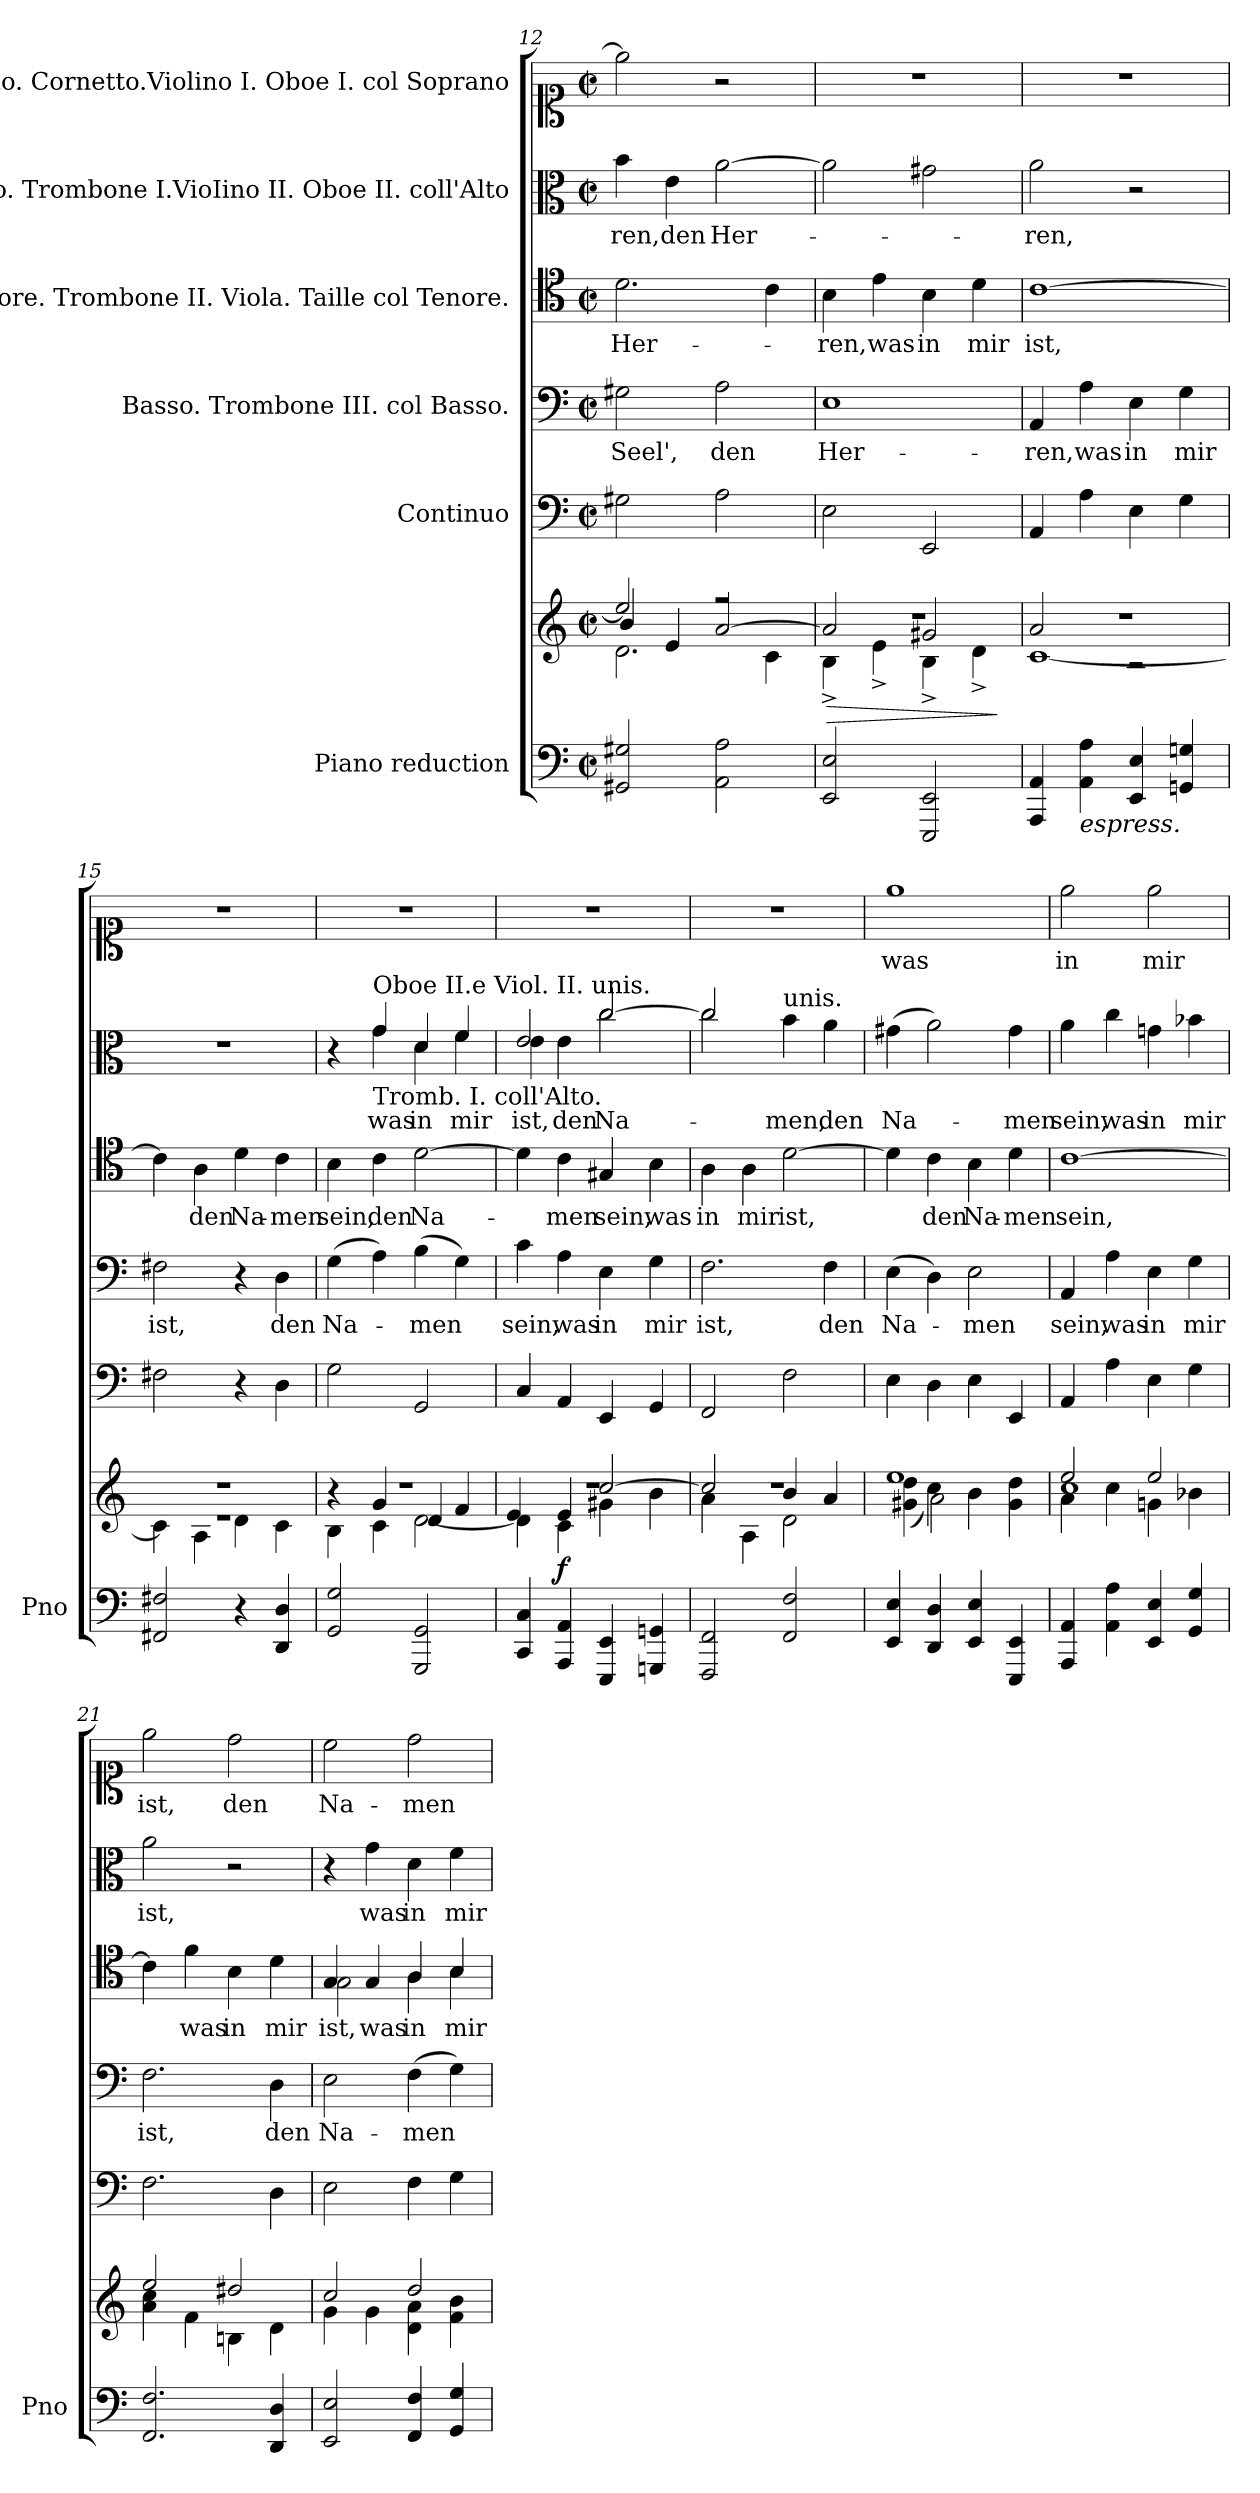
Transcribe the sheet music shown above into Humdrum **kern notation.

**kern	**kern	**dynam	**kern	**kern	**text	**kern	**text	**kern	**text	**kern	**text
*part6	*part6	*part6	*part5	*part4	*part4	*part3	*part3	*part2	*part2	*part1	*part1
*staff7	*staff6	*staff6/7	*staff5	*staff4	*staff4	*staff3	*staff3	*staff2	*staff2	*staff1	*staff1
*I"Piano reduction	*	*	*I"Continuo	*I"Basso. Trombone III. col Basso.	*	*I"Tenore.  Trombone II. Viola. Taille col Tenore.	*	*I"Alto. Trombone I.VioIino II. Oboe II. coll'Alto	*	*I"Soprano. Cornetto.Violino I. Oboe I. col Soprano	*
*I'Pno	*	*	*	*	*	*	*	*	*	*	*
*clefF4	*clefG2	*	*clefF4	*clefF4	*	*clefC4	*	*clefC3	*	*clefC1	*
*k[]	*k[]	*	*k[]	*k[]	*	*k[]	*	*k[]	*	*k[]	*
*M2/2	*M2/2	*	*M2/2	*M2/2	*	*M2/2	*	*M2/2	*	*M2/2	*
*met(c|)	*met(c|)	*	*met(c|)	*met(c|)	*	*met(c|)	*	*met(c|)	*	*met(c|)	*
=12	=12	=12	=12	=12	=12	=12	=12	=12	=12	=12	=12
*	*^	*	*	*	*	*	*	*	*	*	*
*	*	*^	*	*	*	*	*	*	*	*	*	*
!	!	!	!	!	!	!	!LO:LY:b	!	!LO:LY:b	!	!LO:LY:b	!	!
2GG#X/ 2G#X/	2ee/]	2.d\	4b/	.	2G#X\	2G#X\	Seel',	2.d\	Her-	4b\	-ren,	2ee\]	.
!	!	!	!	!	!	!	!	!	!	!	!LO:LY:b	!	!
.	.	.	4e/	.	.	.	.	.	.	4e\	den	.	.
!	!	!	!	!	!	!	!LO:LY:b	!	!	!	!LO:LY:b	!	!
2AA\ 2A\	2rff	.	[2a/	.	2A\	2A\	den	.	.	[2a\	Her-	2r	.
.	.	4c\	.	.	.	.	.	4c\	.	.	.	.	.
=13	=13	=13	=13	=13	=13	=13	=13	=13	=13	=13	=13	=13	=13
!	!	!	!	!LO:HP:b	!	!	!LO:LY:b	!	!LO:LY:b	!	!	!	!
2EE/ 2E/	1r	4B^\	2a/]	>	2E\	1E	Her-	4B\	-ren,	2a\]	.	1r	.
!	!	!	!	!	!	!	!	!	!LO:LY:b	!	!	!	!
.	.	4e^\	.	.	.	.	.	4e\	was	.	.	.	.
!	!	!	!	!	!	!	!	!	!LO:LY:b	!	!	!	!
2EEE/ 2EE/	.	4B^\	2g#X/	.	2EE/	.	.	4B\	in	2g#X\	.	.	.
!	!	!	!	!	!	!	!	!	!LO:LY:b	!	!	!	!
.	.	4d^\	.	.	.	.	.	4d\	mir	.	.	.	.
*	*v	*v	*v	*	*	*	*	*	*	*	*	*	*
.	.	]	.	.	.	.	.	.	.	.	.
!!LO:PB:g=z
=14	=14	=14	=14	=14	=14	=14	=14	=14	=14	=14	=14
*	*^	*	*	*	*	*	*	*	*	*	*
*	*	*^	*	*	*	*	*	*	*	*	*	*
!	!	!	!	!	!	!	!LO:LY:b	!	!LO:LY:b	!	!LO:LY:b	!	!
4AAA/ 4AA/	1r	[1c	2a/	.	4AA/	4AA/	-ren,	[1c	-ist,	2a\	-ren,	1r	.
!LO:TX:b:i:t=espress.	!	!	!	!	!	!	!	!	!	!	!	!	!
!	!	!	!	!	!	!	!LO:LY:b	!	!	!	!	!	!
4AA\ 4A\	.	.	.	.	4A\	4A\	was	.	.	.	.	.	.
!	!	!	!	!	!	!	!LO:LY:b	!	!	!	!	!	!
4EE/ 4E/	.	.	2rA	.	4E\	4E\	in	.	.	2r	.	.	.
!	!	!	!	!	!	!	!LO:LY:b	!	!	!	!	!	!
4GGn/ 4Gn/	.	.	.	.	4G\	4G\	mir	.	.	.	.	.	.
=15	=15	=15	=15	=15	=15	=15	=15	=15	=15	=15	=15	=15	=15
!	!	!	!	!	!	!	!LO:LY:b	!	!	!	!	!	!
2FF#X/ 2F#X/	1re	4c\]	1r	.	2F#X\	2F#X\	ist,	4c\]	.	1r	.	1r	.
!	!	!	!	!	!	!	!	!	!LO:LY:b	!	!	!	!
.	.	4A\	.	.	.	.	.	4A\	den	.	.	.	.
!	!	!	!	!	!	!	!	!	!LO:LY:b	!	!	!	!
4r	.	4d\	.	.	4r	4r	.	4d\	Na-	.	.	.	.
!	!	!	!	!	!	!	!LO:LY:b	!	!LO:LY:b	!	!	!	!
4DD/ 4D/	.	4c\	.	.	4D\	4D\	den	4c\	-men	.	.	.	.
=16	=16	=16	=16	=16	=16	=16	=16	=16	=16	=16	=16	=16	=16
!	!	!	!	!	!	!	!LO:LY:b	!	!LO:LY:b	!	!	!	!
*	*	*	*	*	*	*	*	*	*	*^	*	*	*
2GG/ 2G/	1r	4B\	4r	.	2G\	(>4G\	Na-	4B\	sein,	4r	4ryy	.	1r	.
!	!	!	!	!	!	!	!	!	!	!LO:TX:a:t=Oboe II.e Viol. II. unis.	!	!	!	!
!	!	!	!	!	!	!	!	!	!	!LO:TX:b:t=Tromb. I. coll'Alto.	!	!	!	!
!	!	!	!	!	!	!	!	!	!LO:LY:b	!	!	!LO:LY:b	!	!
.	.	4c\	4g/	.	.	4A\)	.	4c\	den	4g/	4g\	was	.	.
!	!	!	!	!	!	!	!LO:LY:b	!	!LO:LY:b	!	!	!LO:LY:b	!	!
2GGG/ 2GG/	.	[2d\	4d/	.	2GG/	(>4B\	-men	[2d\	Na-	4d/	4d\	in	.	.
!	!	!	!	!	!	!	!	!	!	!	!	!LO:LY:b	!	!
.	.	.	4f/	.	.	4G\)	.	.	.	4f/	4f\	mir	.	.
=17	=17	=17	=17	=17	=17	=17	=17	=17	=17	=17	=17	=17	=17	=17
!	!	!	!	!	!	!	!LO:LY:b	!	!	!	!	!LO:LY:b	!	!
4CC/ 4C/	1r	4d\]	4e/	.	4C/	4c\	sein,	4d\]	.	2e/	4e\	ist,	1r	.
!	!	!	!	!LO:DY:b	!	!	!LO:LY:b	!	!LO:LY:b	!	!	!LO:LY:b	!	!
4AAA/ 4AA/	.	4c\	4e/	f	4AA/	4A\	was	4c\	-men	.	4e\	den	.	.
!	!	!	!	!	!	!	!LO:LY:b	!	!LO:LY:b	!	!	!LO:LY:b	!	!
4EEE/ 4EE/	.	4g#X\	[2cc/	.	4EE/	4E\	in	4G#X/	sein,	[2cc/	2cc\	Na-	.	.
!	!	!	!	!	!	!	!LO:LY:b	!	!LO:LY:b	!	!	!	!	!
4GGGn/ 4GGn/	.	4b\	.	.	4GG/	4G\	mir	4B\	was	.	.	.	.	.
=18	=18	=18	=18	=18	=18	=18	=18	=18	=18	=18	=18	=18	=18	=18
!	!	!	!	!	!	!	!LO:LY:b	!	!LO:LY:b	!	!	!	!	!
2FFF/ 2FF/	1r	4a\	2cc/]	.	2FF/	2.F\	ist,	4A\	in	2cc/]	2cc\	.	1r	.
!	!	!	!	!	!	!	!	!	!LO:LY:b	!	!	!	!	!
.	.	4A\	.	.	.	.	.	4A\	mir	.	.	.	.	.
!	!	!	!	!	!	!	!	!	!	!LO:TX:a:t=unis.	!	!	!	!
!	!	!	!	!	!	!	!	!	!LO:LY:b	!	!	!LO:LY:b	!	!
2FF/ 2F/	.	2d\	4b/	.	2F\	.	.	[2d\	ist,	4b\	2ryy	-men,	.	.
!	!	!	!	!	!	!	!LO:LY:b	!	!	!	!	!LO:LY:b	!	!
.	.	.	4a/	.	.	4F\	den	.	.	4a\	.	den	.	.
*	*	*	*	*	*	*	*	*	*	*v	*v	*	*	*
=19	=19	=19	=19	=19	=19	=19	=19	=19	=19	=19	=19	=19	=19
!	!	!	!	!	!	!	!LO:LY:b	!	!	!	!LO:LY:b	!	!LO:LY:b
4EE/ 4E/	1ee	(<4g#X\ 4dd\	4ryy	.	4E\	(>4E\	Na-	4d\]	.	(>4g#X\	Na-	1ee	was
!	!	!	!	!	!	!	!	!	!LO:LY:b	!	!	!	!
4DD/ 4D/	.	4cc\)	2a\	.	4D\	4D\)	.	4c\	den	2a\)	.	.	.
!	!	!	!	!	!	!	!LO:LY:b	!	!LO:LY:b	!	!	!	!
4EE/ 4E/	.	4b\	.	.	4E\	2E\	-men	4B\	Na-	.	.	.	.
!	!	!	!	!	!	!	!	!	!LO:LY:b	!	!LO:LY:b	!	!
4EEE/ 4EE/	.	4g#\ 4dd\	4ryy	.	4EE/	.	.	4d\	-men	4g#\	-men	.	.
=20	=20	=20	=20	=20	=20	=20	=20	=20	=20	=20	=20	=20	=20
!	!	!	!	!	!	!	!LO:LY:b	!	!LO:LY:b	!	!LO:LY:b	!	!LO:LY:b
4AAA/ 4AA/	2ee/	4a\	1cc	.	4AA/	4AA/	sein,	[1c	sein,	4a\	sein,	2ee\	in
!	!	!	!	!	!	!	!LO:LY:b	!	!	!	!LO:LY:b	!	!
4AA\ 4A\	.	4cc\	.	.	4A\	4A\	was	.	.	4cc\	was	.	.
!	!	!	!	!	!	!	!LO:LY:b	!	!	!	!LO:LY:b	!	!LO:LY:b
4EE/ 4E/	2ee/	4gn\	.	.	4E\	4E\	in	.	.	4gn\	in	2ee\	mir
!	!	!	!	!	!	!	!LO:LY:b	!	!	!	!LO:LY:b	!	!
4GG/ 4G/	.	4b-X\	.	.	4G\	4G\	mir	.	.	4b-X\	mir	.	.
*	*	*v	*v	*	*	*	*	*	*	*	*	*	*
!!LO:LB:g=z
=21	=21	=21	=21	=21	=21	=21	=21	=21	=21	=21	=21	=21
!	!	!	!	!	!	!LO:LY:b	!	!	!	!LO:LY:b	!	!LO:LY:b
2.FF/ 2.F/	2ee/	4a\ 4cc\	.	2.F\	2.F\	ist,	4c\]	.	2a\	ist,	2ee\	ist,
!	!	!	!	!	!	!	!	!LO:LY:b	!	!	!	!
.	.	4f\	.	.	.	.	4f\	was	.	.	.	.
!	!	!	!	!	!	!	!	!LO:LY:b	!	!	!	!LO:LY:b
.	2dd#X/	4Bn\	.	.	.	.	4B\	in	2r	.	2dd\	den
!	!	!	!	!	!	!LO:LY:b	!	!LO:LY:b	!	!	!	!
4DD/ 4D/	.	4d\	.	4D\	4D\	den	4d\	mir	.	.	.	.
=22	=22	=22	=22	=22	=22	=22	=22	=22	=22	=22	=22	=22
!	!	!	!	!	!	!	!LO:TX:a:t=Viola e Taille.	!	!	!	!	!
!	!	!	!	!	!	!LO:LY:b	!	!LO:LY:b	!	!	!	!LO:LY:b
*	*	*	*	*	*	*	*^	*	*	*	*	*
2EE/ 2E/	2cc/	4g\	.	2E\	2E\	Na-	4G/	2G\	ist,	4r	.	2cc\	Na-
!	!	!	!	!	!	!	!	!	!LO:LY:b	!	!LO:LY:b	!	!
.	.	4g\	.	.	.	.	4G/	.	was	4g\	was	.	.
!	!	!	!	!	!	!LO:LY:b	!	!	!LO:LY:b	!	!LO:LY:b	!	!LO:LY:b
4FF/ 4F/	2dd/	4d\ 4a\	.	4F\	(>4F\	-men	4A/	4A\	in	4d\	in	2dd\	-men
!	!	!	!	!	!	!	!	!	!LO:LY:b	!	!LO:LY:b	!	!
4GG/ 4G/	.	4f\ 4b\	.	4G\	4G\)	.	4B/	4B\	mir	4f\	mir	.	.
*	*v	*v	*	*	*	*	*v	*v	*	*	*	*	*
=	=	=	=	=	=	=	=	=	=	=	=
*-	*-	*-	*-	*-	*-	*-	*-	*-	*-	*-	*-
